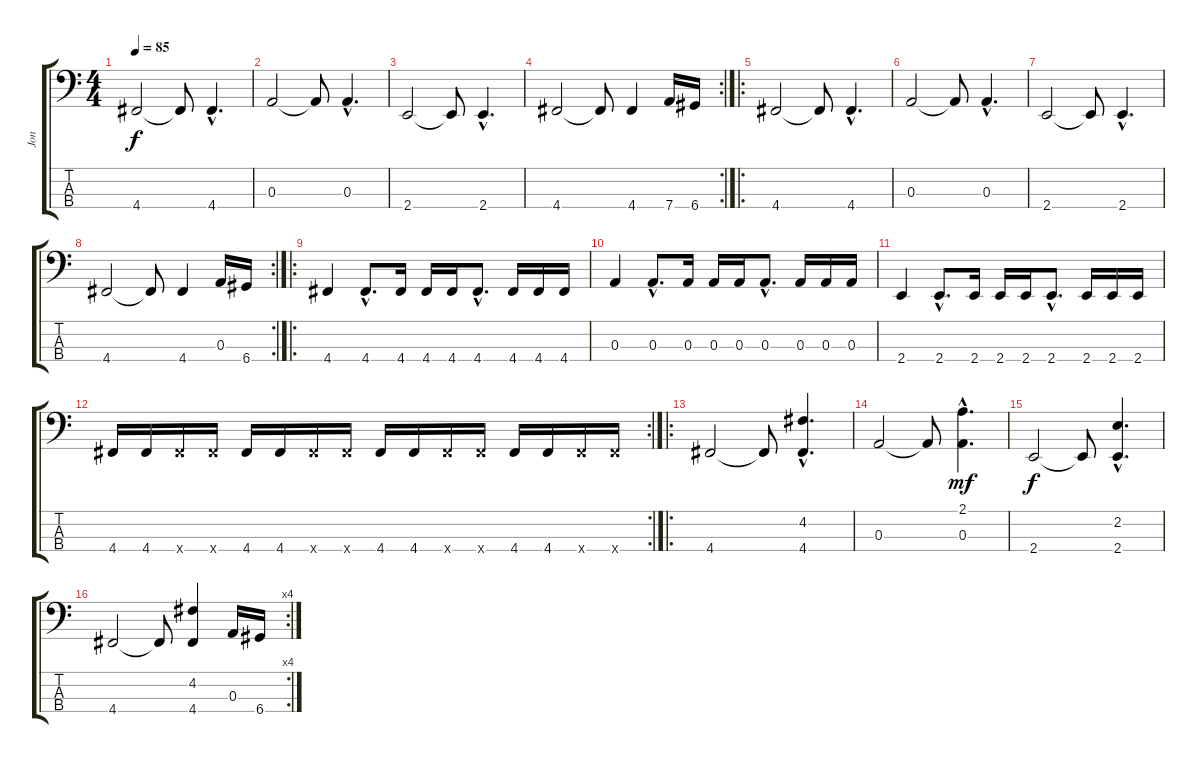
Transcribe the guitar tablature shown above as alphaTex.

\track ("Jon" "Jon") {instrument electricbassfinger}
\staff {score tabs}
\tuning (G2 D2 A1 D1) {hide}
\ts (4 4)
\tempo 85
\clef f4
\ks c
4.4.2{dy f instrument electricbassfinger} 4.4{t}.8 4.4{hac}.4{d} |
0.3.2 0.3{t}.8 0.3{hac}.4{d} |
2.4.2 2.4{t}.8 2.4{hac}.4{d} |
\rc 2
4.4.2 4.4{t}.8 4.4.4 7.4.16 6.4.16 |
\ro
4.4.2 4.4{t}.8 4.4{hac}.4{d} |
0.3.2 0.3{t}.8 0.3{hac}.4{d} |
2.4.2 2.4{t}.8 2.4{hac}.4{d} |
\rc 2
4.4.2 4.4{t}.8 4.4.4 0.3.16 6.4.16 |
\ro
4.4.4 4.4{hac}.8{d} 4.4.16 4.4.16 4.4.16 4.4{hac}.8{d} 4.4.16 4.4.16 4.4.16 |
0.3.4 0.3{hac}.8{d} 0.3.16 0.3.16 0.3.16 0.3{hac}.8{d} 0.3.16 0.3.16 0.3.16 |
2.4.4 2.4{hac}.8{d} 2.4.16 2.4.16 2.4.16 2.4{hac}.8{d} 2.4.16 2.4.16 2.4.16 |
\rc 2
4.4.16 4.4.16 4.4{x}.16 4.4{x}.16 4.4.16 4.4.16 4.4{x}.16 4.4{x}.16 4.4.16 4.4.16 4.4{x}.16 4.4{x}.16 4.4.16 4.4.16 4.4{x}.16 4.4{x}.16 |
\ro
4.4.2 4.4{t}.8 (4.2{hac} 4.4{hac}).4{d} |
0.3.2 0.3{t}.8 (2.1{hac} 0.3{hac}).4{d dy mf} |
2.4.2{dy f} 2.4{t}.8 (2.2{hac} 2.4{hac}).4{d} |
\rc 4
4.4.2 4.4{t}.8 (4.2 4.4).4 0.3.16 6.4.16
